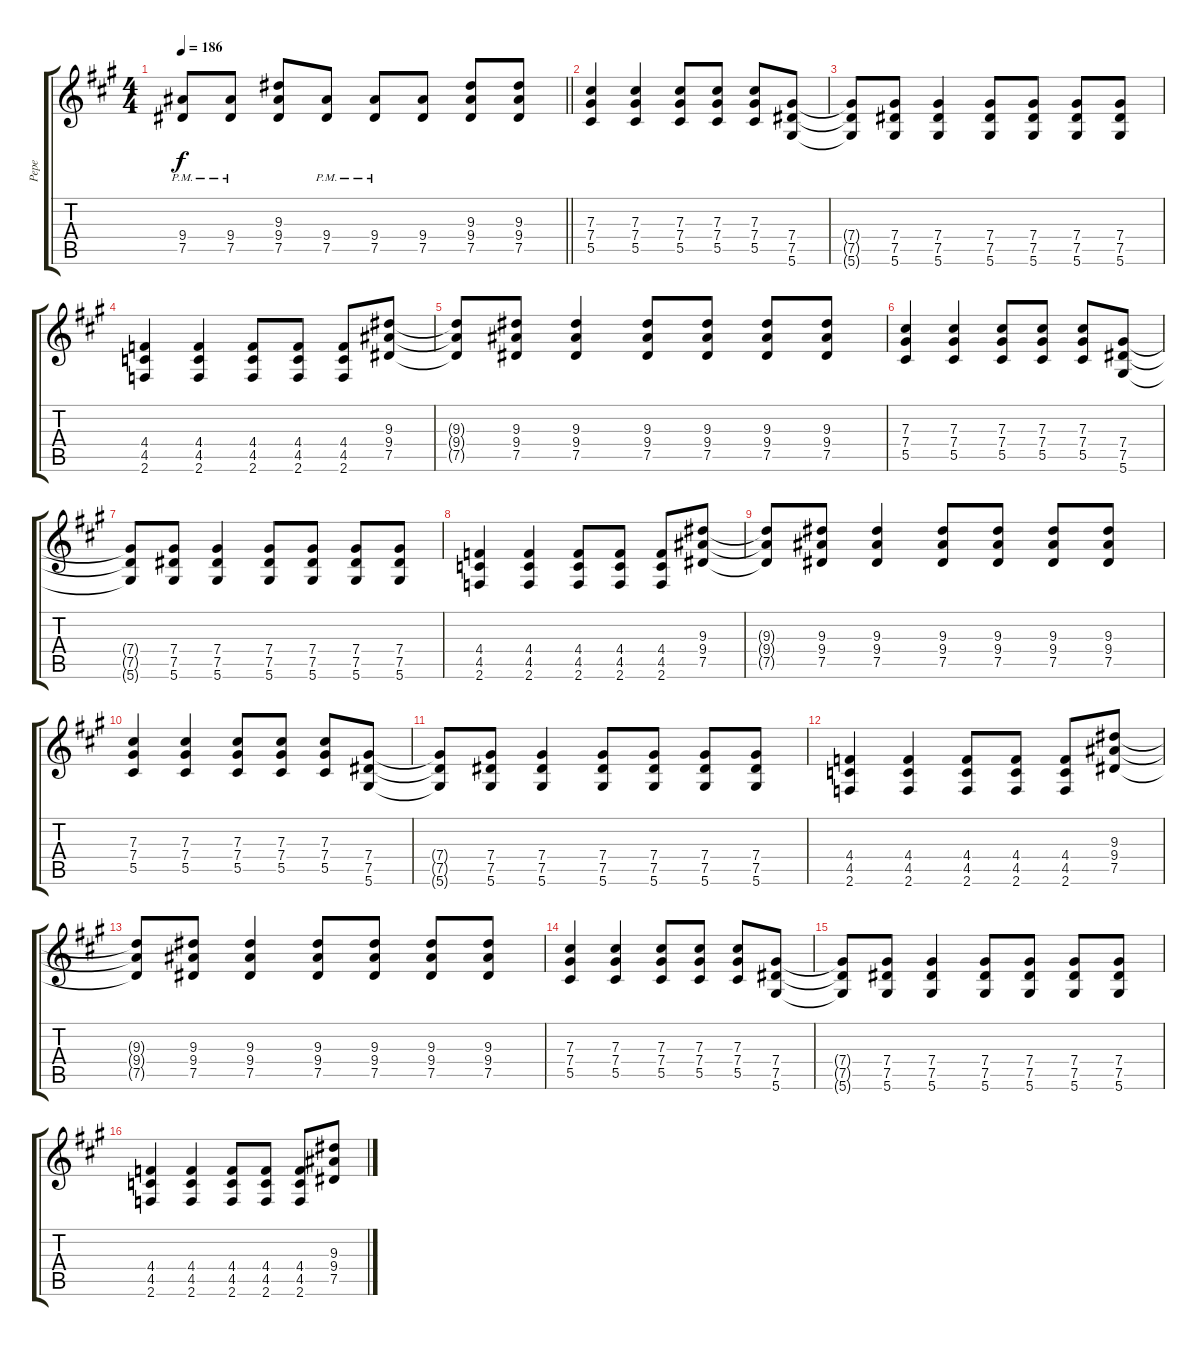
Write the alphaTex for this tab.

\track ("Pepe" "Pepe") {instrument distortionguitar}
\staff {score tabs}
\tuning (Eb4 Bb3 Gb3 Db3 Ab2 Eb2) {hide}
\ts (4 4)
\tempo 186
\clef g2
\barLineRight lightlight
\ks a
(9.4{pm} 7.5{pm}).8{dy f} (9.4{pm} 7.5{pm}).8 (9.3 9.4 7.5).8 (9.4{pm} 7.5{pm}).8 (9.4{pm} 7.5{pm}).8 (9.4 7.5).8 (9.3 9.4 7.5).8 (9.3 9.4 7.5).8 |
(7.3 7.4 5.5).4 (7.3 7.4 5.5).4 (7.3 7.4 5.5).8 (7.3 7.4 5.5).8 (7.3 7.4 5.5).8 (7.4 7.5 5.6).8 |
(7.4{t} 7.5{t} 5.6{t}).8 (7.4 7.5 5.6).8 (7.4 7.5 5.6).4 (7.4 7.5 5.6).8 (7.4 7.5 5.6).8 (7.4 7.5 5.6).8 (7.4 7.5 5.6).8 |
(4.4 4.5 2.6).4 (4.4 4.5 2.6).4 (4.4 4.5 2.6).8 (4.4 4.5 2.6).8 (4.4 4.5 2.6).8 (9.3 9.4 7.5).8 |
(9.3{t} 9.4{t} 7.5{t}).8 (9.3 9.4 7.5).8 (9.3 9.4 7.5).4 (9.3 9.4 7.5).8 (9.3 9.4 7.5).8 (9.3 9.4 7.5).8 (9.3 9.4 7.5).8 |
(7.3 7.4 5.5).4 (7.3 7.4 5.5).4 (7.3 7.4 5.5).8 (7.3 7.4 5.5).8 (7.3 7.4 5.5).8 (7.4 7.5 5.6).8 |
(7.4{t} 7.5{t} 5.6{t}).8 (7.4 7.5 5.6).8 (7.4 7.5 5.6).4 (7.4 7.5 5.6).8 (7.4 7.5 5.6).8 (7.4 7.5 5.6).8 (7.4 7.5 5.6).8 |
(4.4 4.5 2.6).4 (4.4 4.5 2.6).4 (4.4 4.5 2.6).8 (4.4 4.5 2.6).8 (4.4 4.5 2.6).8 (9.3 9.4 7.5).8 |
(9.3{t} 9.4{t} 7.5{t}).8 (9.3 9.4 7.5).8 (9.3 9.4 7.5).4 (9.3 9.4 7.5).8 (9.3 9.4 7.5).8 (9.3 9.4 7.5).8 (9.3 9.4 7.5).8 |
(7.3 7.4 5.5).4 (7.3 7.4 5.5).4 (7.3 7.4 5.5).8 (7.3 7.4 5.5).8 (7.3 7.4 5.5).8 (7.4 7.5 5.6).8 |
(7.4{t} 7.5{t} 5.6{t}).8 (7.4 7.5 5.6).8 (7.4 7.5 5.6).4 (7.4 7.5 5.6).8 (7.4 7.5 5.6).8 (7.4 7.5 5.6).8 (7.4 7.5 5.6).8 |
(4.4 4.5 2.6).4 (4.4 4.5 2.6).4 (4.4 4.5 2.6).8 (4.4 4.5 2.6).8 (4.4 4.5 2.6).8 (9.3 9.4 7.5).8 |
(9.3{t} 9.4{t} 7.5{t}).8 (9.3 9.4 7.5).8 (9.3 9.4 7.5).4 (9.3 9.4 7.5).8 (9.3 9.4 7.5).8 (9.3 9.4 7.5).8 (9.3 9.4 7.5).8 |
(7.3 7.4 5.5).4 (7.3 7.4 5.5).4 (7.3 7.4 5.5).8 (7.3 7.4 5.5).8 (7.3 7.4 5.5).8 (7.4 7.5 5.6).8 |
(7.4{t} 7.5{t} 5.6{t}).8 (7.4 7.5 5.6).8 (7.4 7.5 5.6).4 (7.4 7.5 5.6).8 (7.4 7.5 5.6).8 (7.4 7.5 5.6).8 (7.4 7.5 5.6).8 |
(4.4 4.5 2.6).4 (4.4 4.5 2.6).4 (4.4 4.5 2.6).8 (4.4 4.5 2.6).8 (4.4 4.5 2.6).8 (9.3 9.4 7.5).8
